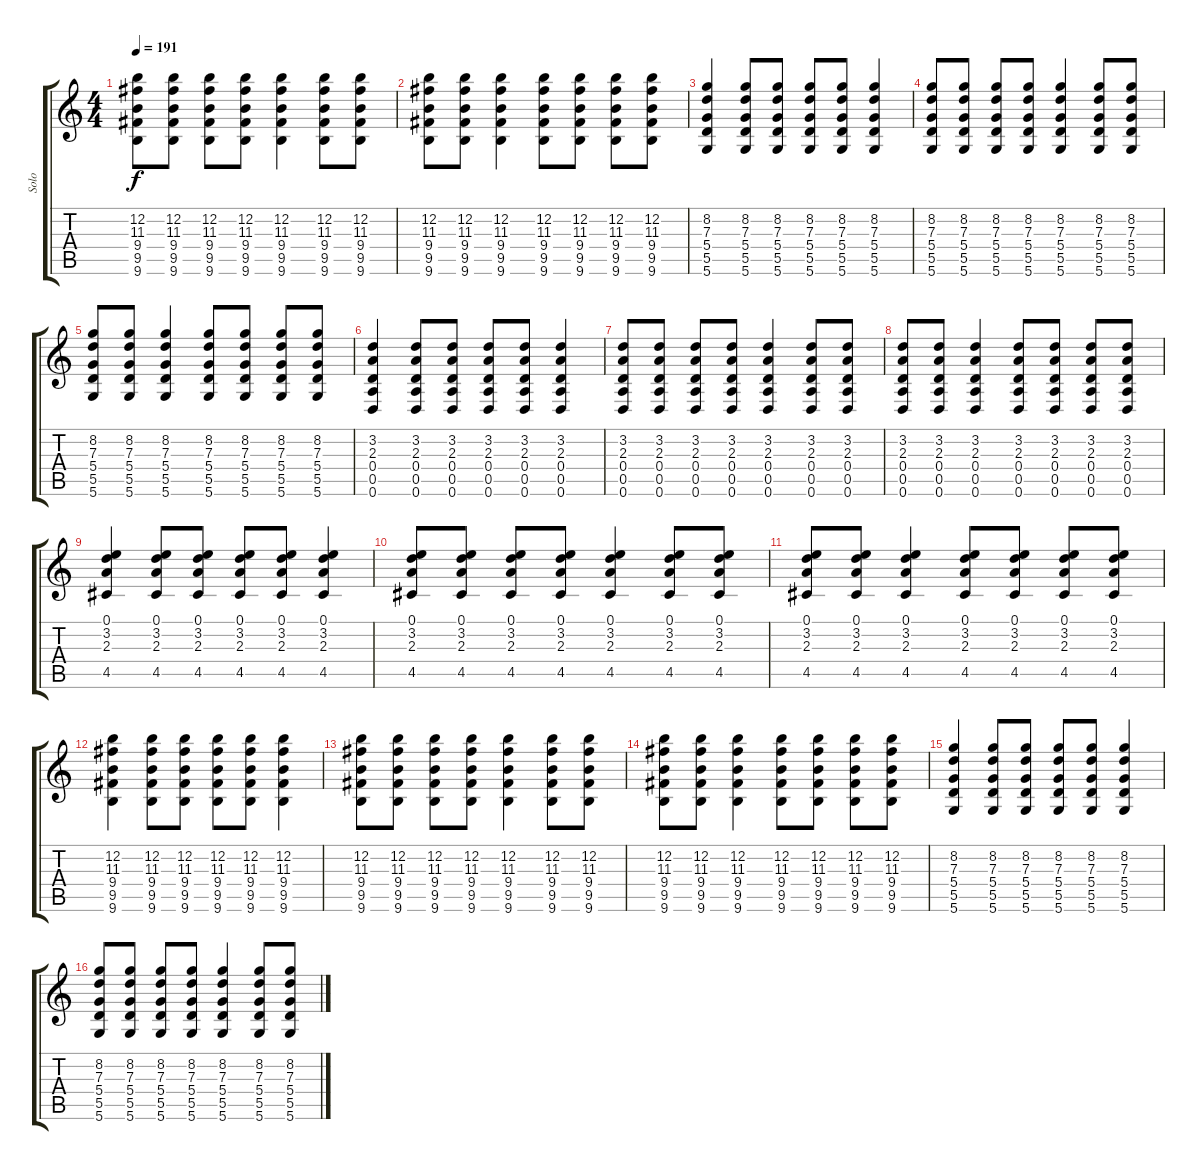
\track ("Solo" "Solo") {instrument distortionguitar}
\staff {score tabs}
\tuning (E4 B3 G3 D3 A2 D2) {hide}
\ts (4 4)
\tempo 191
\clef g2
\ks c
(12.2 11.3 9.4 9.5 9.6).8{dy f} (12.2 11.3 9.4 9.5 9.6).8 (12.2 11.3 9.4 9.5 9.6).8 (12.2 11.3 9.4 9.5 9.6).8 (12.2 11.3 9.4 9.5 9.6).4 (12.2 11.3 9.4 9.5 9.6).8 (12.2 11.3 9.4 9.5 9.6).8 |
(12.2 11.3 9.4 9.5 9.6).8 (12.2 11.3 9.4 9.5 9.6).8 (12.2 11.3 9.4 9.5 9.6).4 (12.2 11.3 9.4 9.5 9.6).8 (12.2 11.3 9.4 9.5 9.6).8 (12.2 11.3 9.4 9.5 9.6).8 (12.2 11.3 9.4 9.5 9.6).8 |
(8.2 7.3 5.4 5.5 5.6).4 (8.2 7.3 5.4 5.5 5.6).8 (8.2 7.3 5.4 5.5 5.6).8 (8.2 7.3 5.4 5.5 5.6).8 (8.2 7.3 5.4 5.5 5.6).8 (8.2 7.3 5.4 5.5 5.6).4 |
(8.2 7.3 5.4 5.5 5.6).8 (8.2 7.3 5.4 5.5 5.6).8 (8.2 7.3 5.4 5.5 5.6).8 (8.2 7.3 5.4 5.5 5.6).8 (8.2 7.3 5.4 5.5 5.6).4 (8.2 7.3 5.4 5.5 5.6).8 (8.2 7.3 5.4 5.5 5.6).8 |
(8.2 7.3 5.4 5.5 5.6).8 (8.2 7.3 5.4 5.5 5.6).8 (8.2 7.3 5.4 5.5 5.6).4 (8.2 7.3 5.4 5.5 5.6).8 (8.2 7.3 5.4 5.5 5.6).8 (8.2 7.3 5.4 5.5 5.6).8 (8.2 7.3 5.4 5.5 5.6).8 |
(3.2 2.3 0.4 0.5 0.6).4 (3.2 2.3 0.4 0.5 0.6).8 (3.2 2.3 0.4 0.5 0.6).8 (3.2 2.3 0.4 0.5 0.6).8 (3.2 2.3 0.4 0.5 0.6).8 (3.2 2.3 0.4 0.5 0.6).4 |
(3.2 2.3 0.4 0.5 0.6).8 (3.2 2.3 0.4 0.5 0.6).8 (3.2 2.3 0.4 0.5 0.6).8 (3.2 2.3 0.4 0.5 0.6).8 (3.2 2.3 0.4 0.5 0.6).4 (3.2 2.3 0.4 0.5 0.6).8 (3.2 2.3 0.4 0.5 0.6).8 |
(3.2 2.3 0.4 0.5 0.6).8 (3.2 2.3 0.4 0.5 0.6).8 (3.2 2.3 0.4 0.5 0.6).4 (3.2 2.3 0.4 0.5 0.6).8 (3.2 2.3 0.4 0.5 0.6).8 (3.2 2.3 0.4 0.5 0.6).8 (3.2 2.3 0.4 0.5 0.6).8 |
(0.1 3.2 2.3 4.5).4 (0.1 3.2 2.3 4.5).8 (0.1 3.2 2.3 4.5).8 (0.1 3.2 2.3 4.5).8 (0.1 3.2 2.3 4.5).8 (0.1 3.2 2.3 4.5).4 |
(0.1 3.2 2.3 4.5).8 (0.1 3.2 2.3 4.5).8 (0.1 3.2 2.3 4.5).8 (0.1 3.2 2.3 4.5).8 (0.1 3.2 2.3 4.5).4 (0.1 3.2 2.3 4.5).8 (0.1 3.2 2.3 4.5).8 |
(0.1 3.2 2.3 4.5).8 (0.1 3.2 2.3 4.5).8 (0.1 3.2 2.3 4.5).4 (0.1 3.2 2.3 4.5).8 (0.1 3.2 2.3 4.5).8 (0.1 3.2 2.3 4.5).8 (0.1 3.2 2.3 4.5).8 |
(12.2 11.3 9.4 9.5 9.6).4 (12.2 11.3 9.4 9.5 9.6).8 (12.2 11.3 9.4 9.5 9.6).8 (12.2 11.3 9.4 9.5 9.6).8 (12.2 11.3 9.4 9.5 9.6).8 (12.2 11.3 9.4 9.5 9.6).4 |
(12.2 11.3 9.4 9.5 9.6).8 (12.2 11.3 9.4 9.5 9.6).8 (12.2 11.3 9.4 9.5 9.6).8 (12.2 11.3 9.4 9.5 9.6).8 (12.2 11.3 9.4 9.5 9.6).4 (12.2 11.3 9.4 9.5 9.6).8 (12.2 11.3 9.4 9.5 9.6).8 |
(12.2 11.3 9.4 9.5 9.6).8 (12.2 11.3 9.4 9.5 9.6).8 (12.2 11.3 9.4 9.5 9.6).4 (12.2 11.3 9.4 9.5 9.6).8 (12.2 11.3 9.4 9.5 9.6).8 (12.2 11.3 9.4 9.5 9.6).8 (12.2 11.3 9.4 9.5 9.6).8 |
(8.2 7.3 5.4 5.5 5.6).4 (8.2 7.3 5.4 5.5 5.6).8 (8.2 7.3 5.4 5.5 5.6).8 (8.2 7.3 5.4 5.5 5.6).8 (8.2 7.3 5.4 5.5 5.6).8 (8.2 7.3 5.4 5.5 5.6).4 |
(8.2 7.3 5.4 5.5 5.6).8 (8.2 7.3 5.4 5.5 5.6).8 (8.2 7.3 5.4 5.5 5.6).8 (8.2 7.3 5.4 5.5 5.6).8 (8.2 7.3 5.4 5.5 5.6).4 (8.2 7.3 5.4 5.5 5.6).8 (8.2 7.3 5.4 5.5 5.6).8
